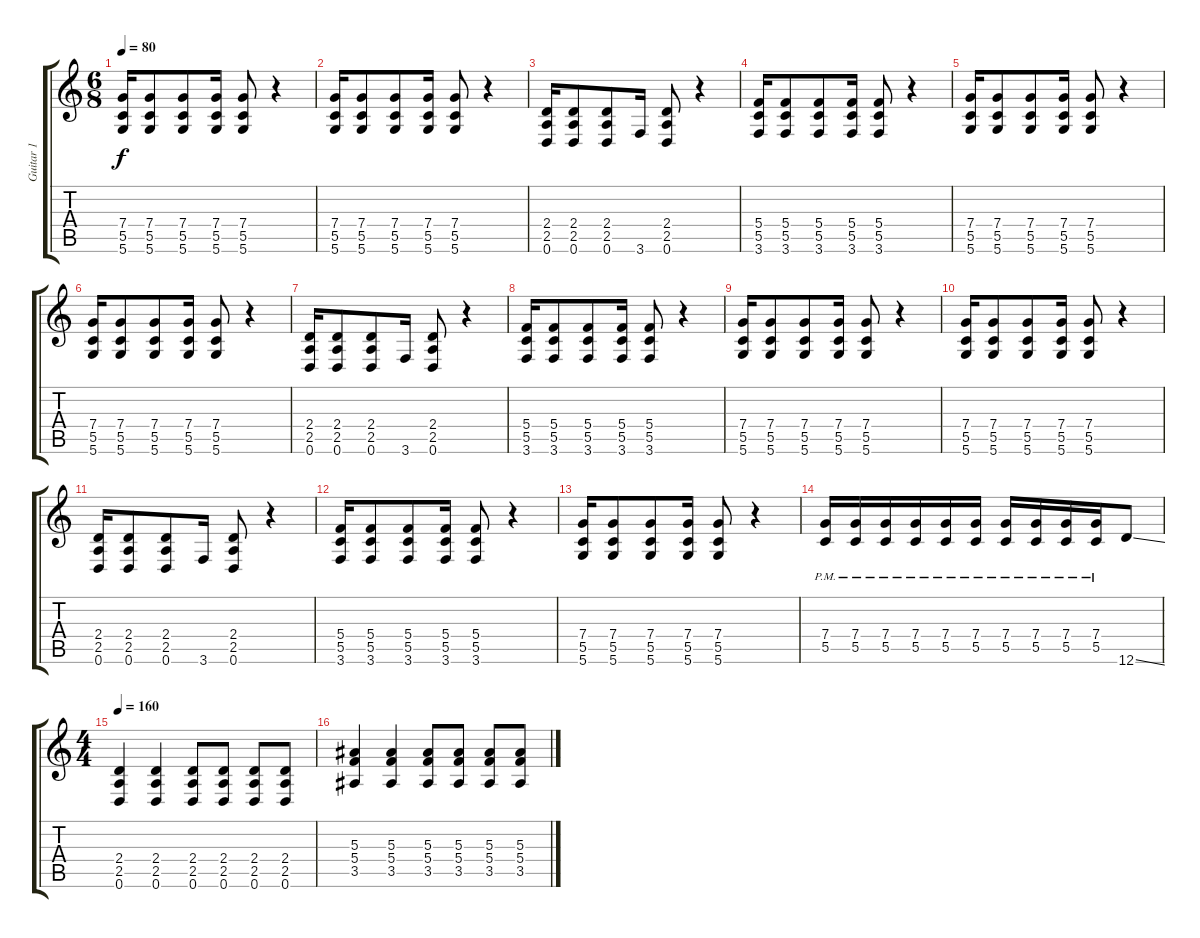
\track ("Guitar 1" "Guitar 1") {instrument distortionguitar}
\staff {score tabs}
\tuning (D4 A3 F3 C3 G2 D2) {hide}
\ts (6 8)
\tempo 80
\clef g2
\ks c
(7.4 5.5 5.6).16{dy f} (7.4 5.5 5.6).8 (7.4 5.5 5.6).8 (7.4 5.5 5.6).16 (7.4 5.5 5.6).8 r.4 |
(7.4 5.5 5.6).16 (7.4 5.5 5.6).8 (7.4 5.5 5.6).8 (7.4 5.5 5.6).16 (7.4 5.5 5.6).8 r.4 |
(2.4 2.5 0.6).16 (2.4 2.5 0.6).8 (2.4 2.5 0.6).8 3.6.16 (2.4 2.5 0.6).8 r.4 |
(5.4 5.5 3.6).16 (5.4 5.5 3.6).8 (5.4 5.5 3.6).8 (5.4 5.5 3.6).16 (5.4 5.5 3.6).8 r.4 |
(7.4 5.5 5.6).16 (7.4 5.5 5.6).8 (7.4 5.5 5.6).8 (7.4 5.5 5.6).16 (7.4 5.5 5.6).8 r.4 |
(7.4 5.5 5.6).16 (7.4 5.5 5.6).8 (7.4 5.5 5.6).8 (7.4 5.5 5.6).16 (7.4 5.5 5.6).8 r.4 |
(2.4 2.5 0.6).16 (2.4 2.5 0.6).8 (2.4 2.5 0.6).8 3.6.16 (2.4 2.5 0.6).8 r.4 |
(5.4 5.5 3.6).16 (5.4 5.5 3.6).8 (5.4 5.5 3.6).8 (5.4 5.5 3.6).16 (5.4 5.5 3.6).8 r.4 |
(7.4 5.5 5.6).16 (7.4 5.5 5.6).8 (7.4 5.5 5.6).8 (7.4 5.5 5.6).16 (7.4 5.5 5.6).8 r.4 |
(7.4 5.5 5.6).16 (7.4 5.5 5.6).8 (7.4 5.5 5.6).8 (7.4 5.5 5.6).16 (7.4 5.5 5.6).8 r.4 |
(2.4 2.5 0.6).16 (2.4 2.5 0.6).8 (2.4 2.5 0.6).8 3.6.16 (2.4 2.5 0.6).8 r.4 |
(5.4 5.5 3.6).16 (5.4 5.5 3.6).8 (5.4 5.5 3.6).8 (5.4 5.5 3.6).16 (5.4 5.5 3.6).8 r.4 |
(7.4 5.5 5.6).16 (7.4 5.5 5.6).8 (7.4 5.5 5.6).8 (7.4 5.5 5.6).16 (7.4 5.5 5.6).8 r.4 |
(7.4{pm} 5.5{pm}).16 (7.4{pm} 5.5{pm}).16 (7.4{pm} 5.5{pm}).16 (7.4{pm} 5.5{pm}).16 (7.4{pm} 5.5{pm}).16 (7.4{pm} 5.5{pm}).16 (7.4{pm} 5.5{pm}).16 (7.4{pm} 5.5{pm}).16 (7.4{pm} 5.5{pm}).16 (7.4{pm} 5.5{pm}).16 12.6{ss}.8 |
\ts (4 4)
\tempo 160
(2.4 2.5 0.6).4 (2.4 2.5 0.6).4 (2.4 2.5 0.6).8 (2.4 2.5 0.6).8 (2.4 2.5 0.6).8 (2.4 2.5 0.6).8 |
(5.3 5.4 3.5).4 (5.3 5.4 3.5).4 (5.3 5.4 3.5).8 (5.3 5.4 3.5).8 (5.3 5.4 3.5).8 (5.3 5.4 3.5).8
